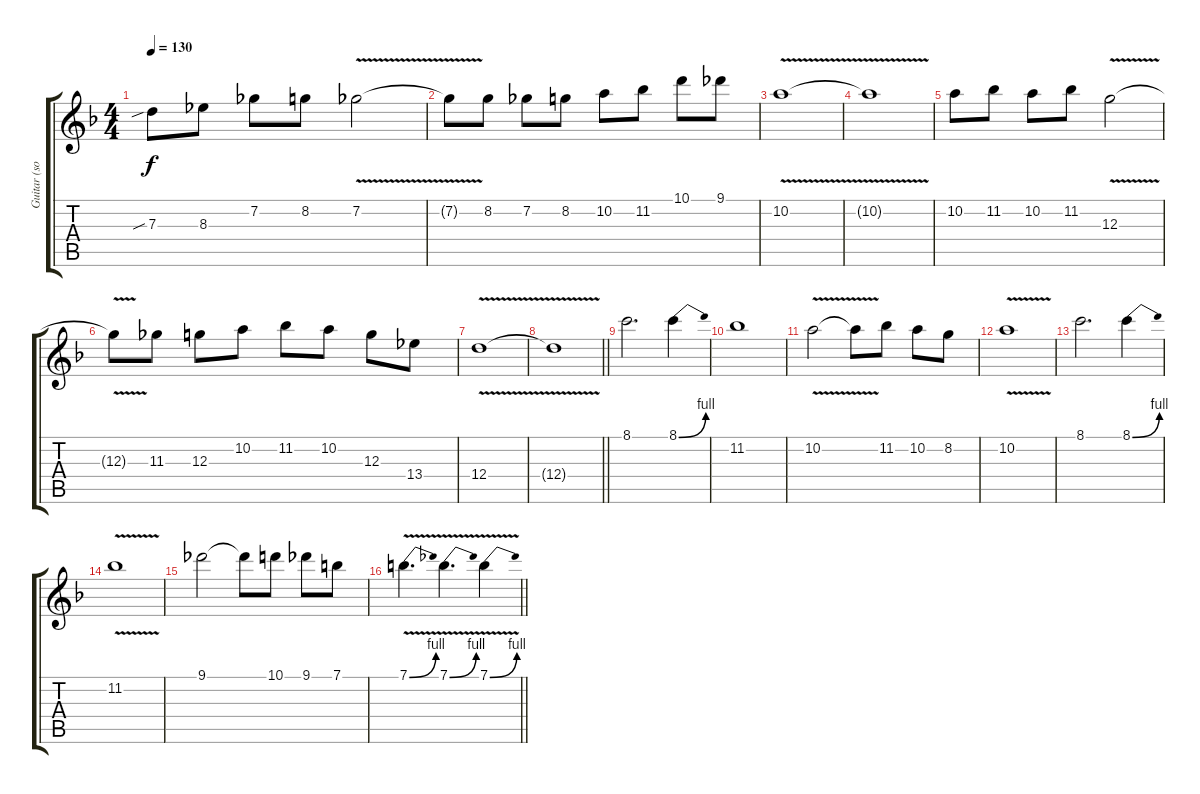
\track ("Guitar (solo)" "Guitar (so") {instrument distortionguitar}
\staff {score tabs}
\tuning (E4 B3 G3 D3 A2 E2) {hide}
\ts (4 4)
\tempo 130
\clef g2
\ks dminor
7.3{sib}.8{dy f} 8.3.8 7.2.8 8.2.8 7.2{v}.2 |
7.2{t}.8 8.2.8 7.2.8 8.2.8 10.2.8 11.2.8 10.1.8 9.1.8 |
10.2{v}.1 |
10.2{t}.1 |
10.2.8 11.2.8 10.2.8 11.2.8 12.3{v}.2 |
12.3{t}.8 11.3.8 12.3.8 10.2.8 11.2.8 10.2.8 12.3.8 13.4.8 |
12.4{v}.1 |
\barLineRight lightlight
12.4{t}.1 |
\section ("" "")
8.1.2{d volume 14 instrument distortionguitar} 8.1{be (bend 0 0 60 4)}.4 |
11.2.1 |
10.2{v}.2 10.2{t}.8 11.2.8 10.2.8 8.2.8 |
10.2{v}.1 |
8.1.2{d} 8.1{be (bend 0 0 60 4)}.4 |
11.2{v}.1 |
9.1.2 9.1{t}.8 10.1.8 9.1.8 7.1.8 |
\barLineRight lightlight
7.1{be (bend 0 0 60 4) v}.4{d} 7.1{be (bend 0 0 60 4) v}.4{d} 7.1{be (bend 0 0 60 4) v}.4
